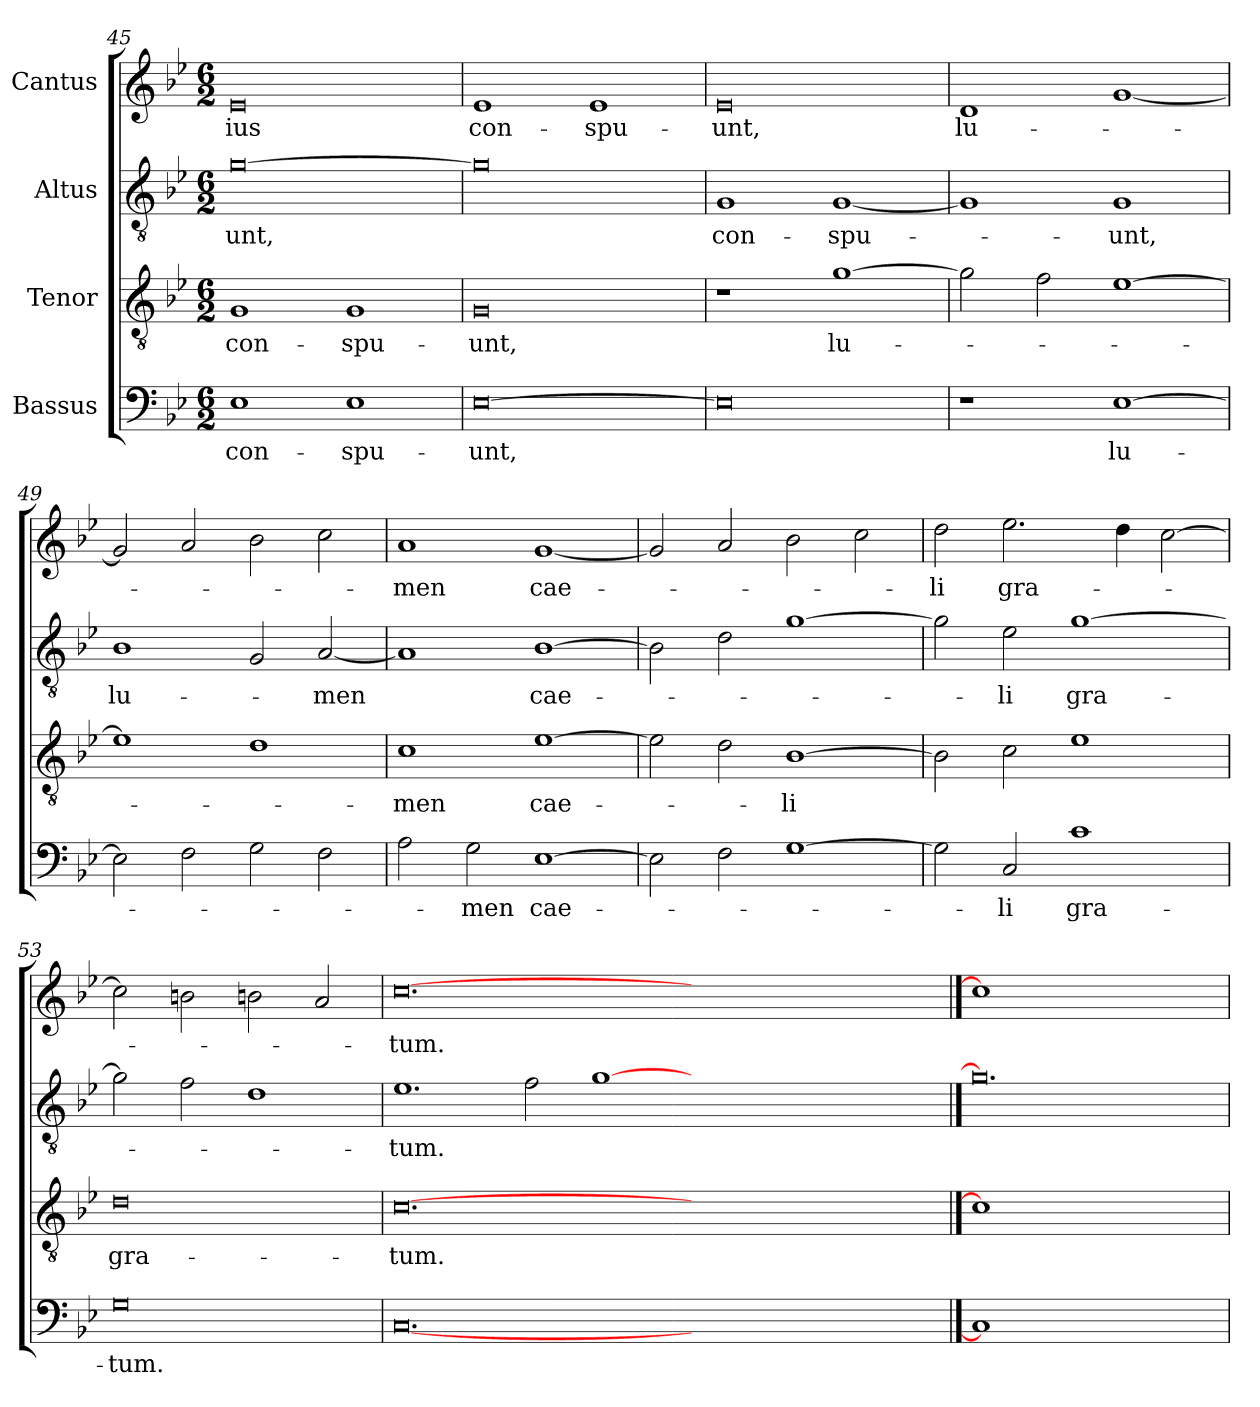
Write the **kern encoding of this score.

**kern	**text	**kern	**text	**kern	**text	**kern	**text
*part4	*part4	*part3	*part3	*part2	*part2	*part1	*part1
*staff4	*staff4	*staff3	*staff3	*staff2	*staff2	*staff1	*staff1
*I"Bassus	*	*I"Tenor	*	*I"Altus	*	*I"Cantus	*
*clefF4	*	*clefGv2	*	*clefGv2	*	*clefG2	*
*k[b-e-]	*	*k[b-e-]	*	*k[b-e-]	*	*k[b-e-]	*
*B-:	*	*B-:	*	*B-:	*	*B-:	*
*M6/2	*	*M6/2	*	*M6/2	*	*M6/2	*
=45	=45	=45	=45	=45	=45	=45	=45
!	!LO:LY:i	!	!LO:LY:i	!	!LO:LY:i	!	!
1E-\	con-	1G/	con-	[0g\	-unt,	0e-/	-ius
!	!LO:LY:i	!	!LO:LY:i	!	!	!	!
1E-\	-spu-	1G/	-spu-	.	.	.	.
=46	=46	=46	=46	=46	=46	=46	=46
!	!LO:LY:i	!	!LO:LY:i	!	!	!	!
[0E-\	-unt,	0G/	-unt,	0g\]	.	1e-/	con-
.	.	.	.	.	.	1e-/	-spu-
=47	=47	=47	=47	=47	=47	=47	=47
!	!	!	!	!	!LO:LY:i	!	!
0E-\]	.	1r	.	1G/	con-	0e-/	-unt,
!	!	!	!LO:LY:i	!	!LO:LY:i	!	!
.	.	[1g\	lu-	[1G/	-spu-	.	.
=48	=48	=48	=48	=48	=48	=48	=48
1r	.	2g\]	.	1G/]	.	1d/	lu-
.	.	2f\	.	.	.	.	.
!	!LO:LY:i	!	!	!	!LO:LY:i	!	!
[1E-\	lu-	[1e-\	.	1G/	-unt,	[1g/	.
=49	=49	=49	=49	=49	=49	=49	=49
!	!	!	!	!	!LO:LY:i	!	!
2E-\]	.	1e-\]	.	1B-\	lu-	2g/]	.
2F\	.	.	.	.	.	2a/	.
2G\	.	1d\	.	2G/	.	2b-\	.
!	!	!	!	!	!LO:LY:i	!	!
2F\	.	.	.	[2A/	-men	2cc\	.
!!LO:LB:g=z
=50	=50	=50	=50	=50	=50	=50	=50
!	!	!	!LO:LY:i	!	!	!	!
2A\	.	1c\	-men	1A/]	.	1a/	-men
!	!LO:LY:i	!	!	!	!	!	!
2G\	-men	.	.	.	.	.	.
!	!LO:LY:i	!	!LO:LY:i	!	!LO:LY:i	!	!
[1E-\	cae-	[1e-\	cae-	[1B-\	cae-	[1g/	cae-
=51	=51	=51	=51	=51	=51	=51	=51
2E-\]	.	2e-\]	.	2B-\]	.	2g/]	.
2F\	.	2d\	.	2d\	.	2a/	.
!	!	!	!LO:LY:i	!	!	!	!
[1G\	.	[1B-\	-li	[1g\	.	2b-\	.
.	.	.	.	.	.	2cc\	.
=52	=52	=52	=52	=52	=52	=52	=52
2G\]	.	2B-\]	.	2g\]	.	2dd\	-li
!	!LO:LY:i	!	!	!	!LO:LY:i	!	!
2C/	-li	2c\	.	2e-\	-li	2.ee-\	gra-
!	!LO:LY:i	!	!	!	!LO:LY:i	!	!
1c\	gra-	1e-\	.	[1g\	gra-	.	.
.	.	.	.	.	.	4dd\	.
.	.	.	.	.	.	[2cc\	.
=53	=53	=53	=53	=53	=53	=53	=53
!	!LO:LY:i	!	!LO:LY:i	!	!	!	!
0G\	-tum.	0d\	gra-	2g\]	.	2cc\]	.
.	.	.	.	2f\	.	2bn\	.
.	.	.	.	1d\	.	2bn\	.
.	.	.	.	.	.	2a/	.
=54	=54	=54	=54	=54	=54	=54	=54
!	!	!	!LO:LY:i	!	!LO:LY:i	!	!
[0.C/	.	[0.c\	-tum.	1.e-\	-tum.	[0.cc\	-tum.
.	.	.	.	2f\	.	.	.
.	.	.	.	[1g\	.	.	.
1ryy	.	1ryy	.	0.ryy	.	1ryy	.
0ryy	.	0ryy	.	.	.	0ryy	.
==55	==55	==55	==55	==55	==55	==55	==55
1C/]	.	1c\]	.	0.g\]	.	1cc\]	.
0ryy	.	0ryy	.	.	.	0ryy	.
=	=	=	=	=	=	=	=
*-	*-	*-	*-	*-	*-	*-	*-
